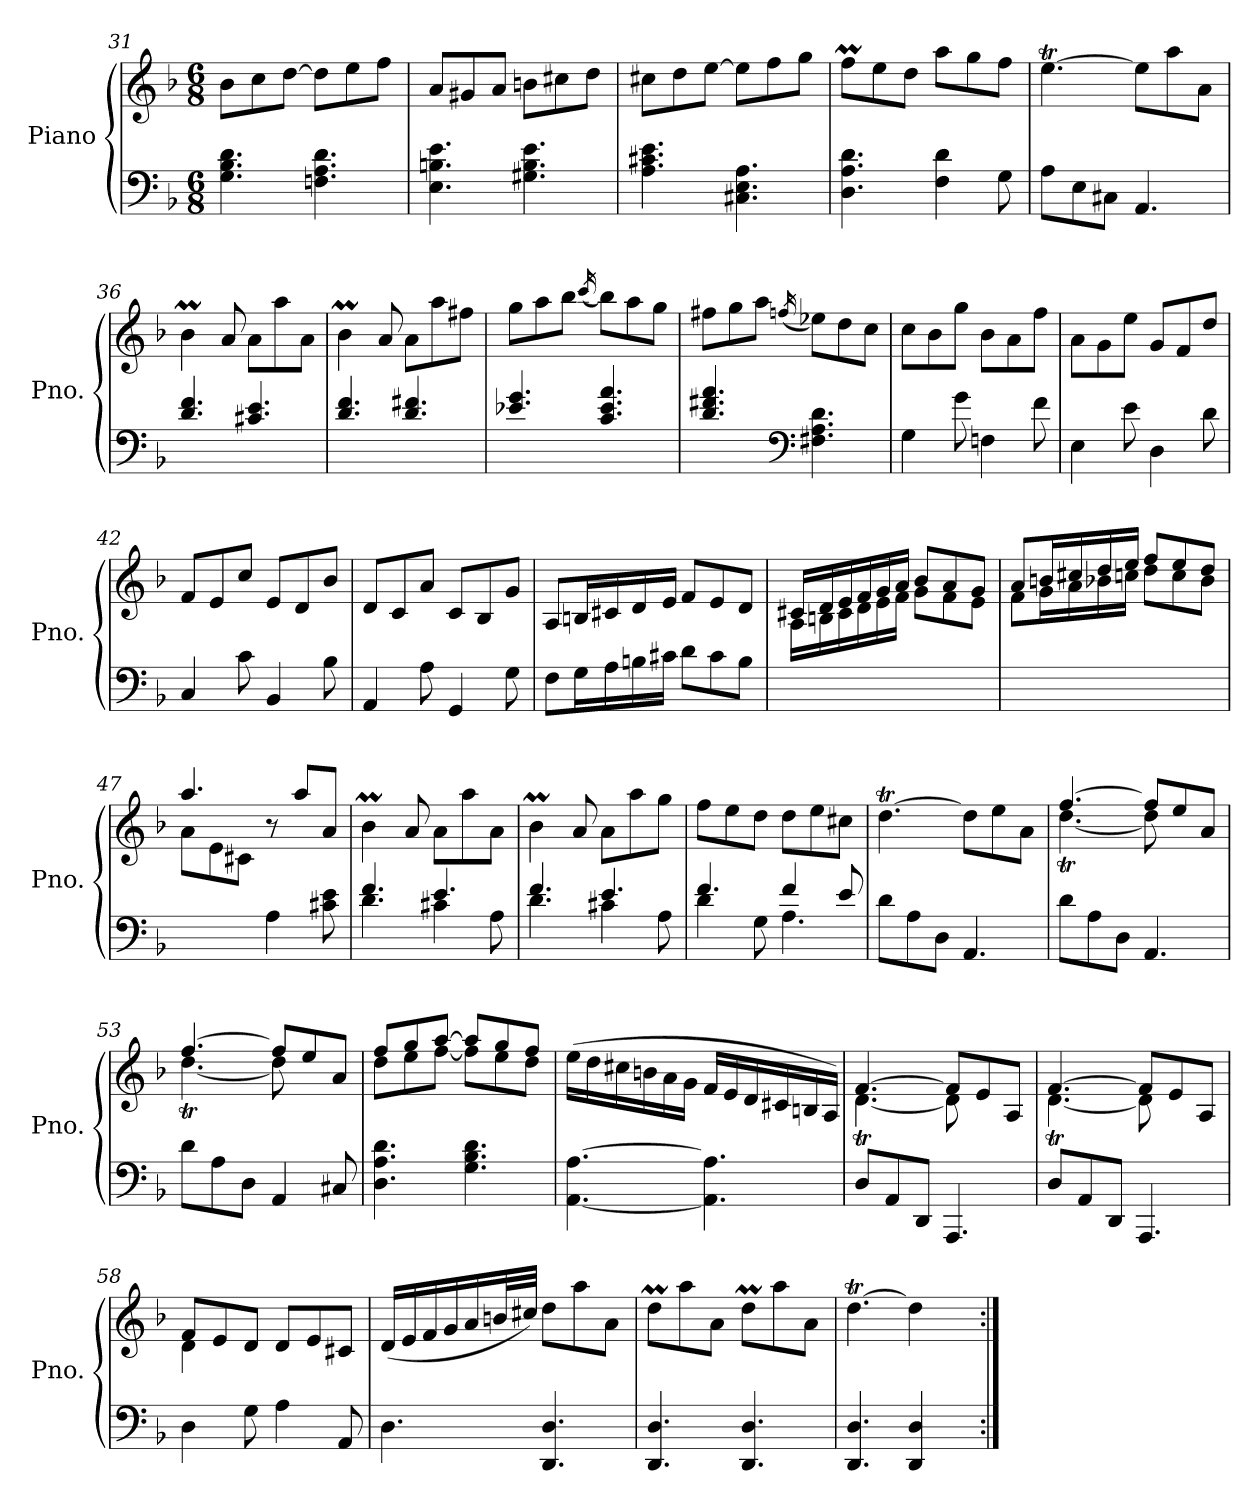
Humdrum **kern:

**kern	**kern
*part1	*part1
*staff2	*staff1
*I"Piano	*
*I'Pno.	*
*clefF4	*clefG2
*k[b-]	*k[b-]
*M6/8	*M6/8
=31	=31
4.G\ 4.B-\ 4.d\	8b-\L
.	8cc\
.	[8dd\J
4.Fn\ 4.A\ 4.d\	8dd\L]
.	8ee\
.	8ff\J
=32	=32
4.E\ 4.Bn\ 4.e\	8a/L
.	8g#X/
.	8a/J
4.G#X\ 4.B\ 4.e\	8bn\L
.	8cc#X\
.	8dd\J
!!LO:LB:g=z
=33	=33
4.A\ 4.c#X\ 4.e\	8cc#X\L
.	8dd\
.	[8ee\J
4.C#X\ 4.E\ 4.A\	8ee\L]
.	8ff\
.	8gg\J
=34	=34
4.D\ 4.A\ 4.d\	8ffM\L
.	8ee\
.	8dd\J
4F\ 4d\	8aa\L
.	8gg\
8G\	8ff\J
=35	=35
8A\L	[4.eet\
8E\	.
8C#X\J	.
4.AA/	8ee\L]
.	8aa\
.	8a\J
=36	=36
4.d/ 4.f/	4b-M\
.	8a/
4.c#X/ 4.e/	8a\L
.	8aa\
.	8a\J
=37	=37
4.d/ 4.f/	4b-M\
.	8a/
4.d/ 4.f#X/	8a\L
.	8aa\
.	8ff#X\J
!!LO:LB:g=z
=38	=38
4.e-X/ 4.g/	8gg\L
.	8aa\
.	8bb-\J
.	(<16qccc/
4.c/ 4.e-/ 4.a/	8bb-\L)
.	8aa\
.	8gg\J
=39	=39
4.d/ 4.f#X/ 4.a/	8ff#X\L
.	8gg\
.	8aa\J
*clefF4	*
.	(<16qffn/
4.F#X\ 4.A\ 4.d\	8ee-X\L)
.	8dd\
.	8cc\J
=40	=40
4G\	8cc\L
.	8b-\
8g\	8gg\J
4Fn\	8b-\L
.	8a\
8f\	8ff\J
=41	=41
4E\	8a\L
.	8g\
8e\	8ee\J
4D\	8g/L
.	8f/
8d\	8dd/J
=42	=42
4C/	8f/L
.	8e/
8c\	8cc/J
4BB-/	8e/L
.	8d/
8B-\	8b-/J
!!LO:LB:g=z
=43	=43
4AA/	8d/L
.	8c/
8A\	8a/J
4GG/	8c/L
.	8B-/
8G\	8g/J
=44	=44
8F\L	8A/L
16G\L	16Bn/L
16A\	16c#X/
16Bn\	16d/
16c#X\JJ	16e/JJ
8d\L	8f/L
8c#\	8e/
8B\J	8d/J
=45	=45
*	*^
2.ryy	16c#X/LL	16A\LL
.	16d/	16Bn\
.	16e/	16c#\
.	16f/	16d\
.	16g/	16e\
.	16a/JJ	16f\JJ
.	8b-/L	8g\L
.	8a/	8f\
.	8g/J	8e\J
=46	=46	=46
2.ryy	8a/L	8f\L
.	16bn/L	16g\L
.	16cc#X/	16a\
.	16dd/	16b-X\
.	16ee/JJ	16ccn\JJ
.	8ff/L	8dd\L
.	8ee/	8cc\
.	8dd/J	8b-\J
!!LO:LB:g=z	!!
=47	=47	=47
4.ryy	4.aa/	8a\L
.	.	8e\
.	.	8c#X\J
4A\	8r	8ryy
.	8aa/L	4ryy
8c#X\ 8e\	8a/J	.
*	*v	*v
=48	=48
*^	*
4.f/	4.d\	4b-M\
.	.	8a/
4.e/	4c#X\	8a\L
.	.	8aa\
.	8A\	8a\J
=49	=49	=49
4.f/	4.d\	4b-M\
.	.	8a/
4.e/	4c#X\	8a\L
.	.	8aa\
.	8A\	8gg\J
=50	=50	=50
4.f/	4d\	8ff\L
.	.	8ee\
.	8G\	8dd\J
4f/	4.A\	8dd\L
.	.	8ee\
8e/	.	8cc#X\J
*v	*v	*
=51	=51
8d\L	[4.ddT\
8A\	.
8D\J	.
4.AA/	8dd\L]
.	8ee\
.	8a\J
!!LO:LB:g=z
=52	=52
*	*^
8d\L	[4.ff/	[4.ddT\
8A\	.	.
8D\J	.	.
4.AA/	8ff/L]	8dd\]
.	8ee/	4ryy
.	8a/J	.
=53	=53	=53
8d\L	[4.ff/	[4.ddT\
8A\	.	.
8D\J	.	.
4AA/	8ff/L]	8dd\]
.	8ee/	4ryy
8C#X/	8a/J	.
=54	=54	=54
4.D\ 4.A\ 4.d\	8ff/L	8dd\L
.	8gg/	8ee\
.	[8aa/J	[8ff\J
4.G\ 4.B-\ 4.d\	8aa/L]	8ff\L]
.	8gg/	8ee\
.	8ff/J	8dd\J
*	*v	*v
=55	=55
[4.AA\ [4.A\	(>16ee\LL
.	16dd\
.	16cc#X\
.	16bn\
.	16a\
.	16g\JJ
4.AA\] 4.A\]	16f/LL
.	16e/
.	16d/
.	16c#X/
.	16Bn/
.	16A/JJ)
=56	=56
*	*^
8D/L	[4.f/	[4.dT\
8AA/	.	.
8DD/J	.	.
4.AAA/	8f/L]	8d\]
.	8e/	4ryy
.	8A/J	.
!!LO:LB:g=z	!!
=57	=57	=57
8D/L	[4.f/	[4.dT\
8AA/	.	.
8DD/J	.	.
4.AAA/	8f/L]	8d\]
.	8e/	4ryy
.	8A/J	.
=58	=58	=58
4D\	8f/L	4d\
.	8e/	.
8G\	8d/J	2ryy
4A\	8d/L	.
.	8e/	.
8AA/	8c#X/J	.
*	*v	*v
=59	=59
4.D\	(<16d/LL
.	16e/
.	16f/
.	16g/
.	16a/
.	32bn/L
.	32cc#X/JJJ)
4.DD/ 4.D/	8dd\L
.	8aa\
.	8a\J
=60	=60
4.DD/ 4.D/	8ddM\L
.	8aa\
.	8a\J
4.DD/ 4.D/	8ddM\L
.	8aa\
.	8a\J
=61	=61
4.DD/ 4.D/	[4.ddT\
4DD/ 4D/	4dd\]
8ryy	8ryy
=:|!	=:|!
*-	*-
